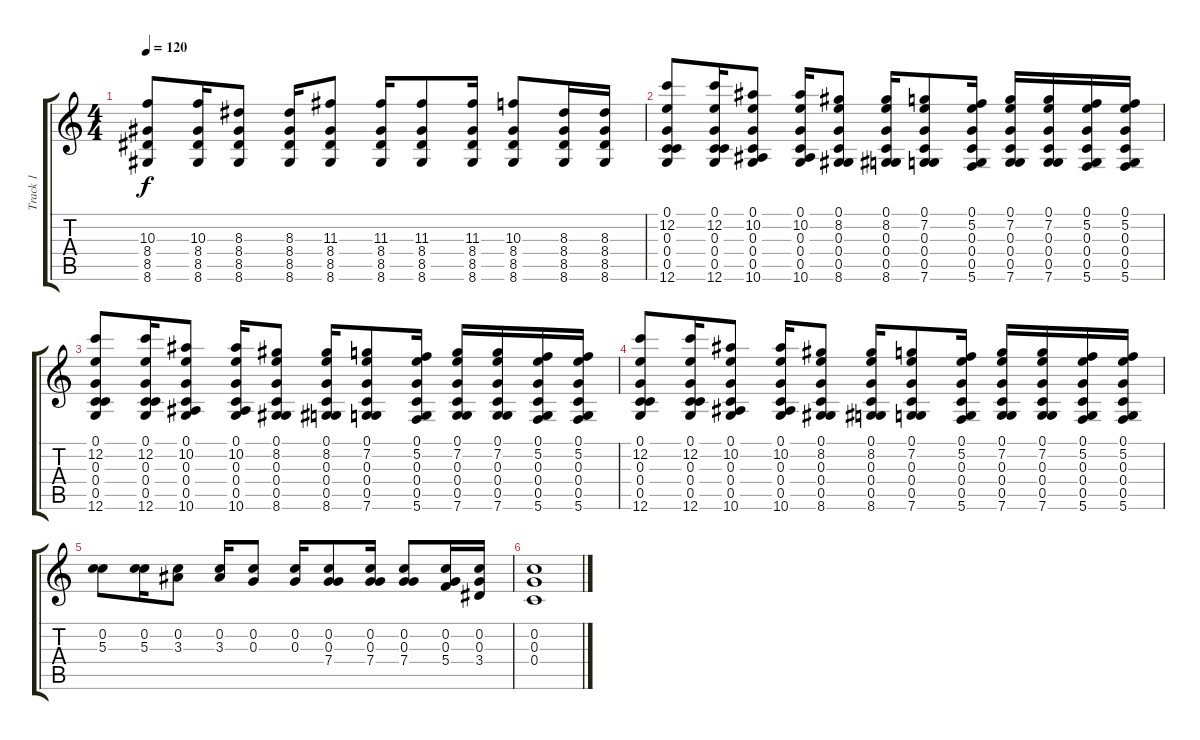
\track ("Track 1" "Track 1") {instrument acousticguitarsteel}
\staff {score tabs}
\tuning (E4 C4 G3 C3 G2 C2) {hide}
\ts (4 4)
\tempo 120
\clef g2
\ks c
(10.3 8.4 8.5 8.6).8{dy f} (10.3 8.4 8.5 8.6).16 (8.3 8.4 8.5 8.6).8 (8.3 8.4 8.5 8.6).16 (11.3 8.4 8.5 8.6).8 (11.3 8.4 8.5 8.6).16 (11.3 8.4 8.5 8.6).8 (11.3 8.4 8.5 8.6).16 (10.3 8.4 8.5 8.6).8 (8.3 8.4 8.5 8.6).16 (8.3 8.4 8.5 8.6).16 |
(0.1 12.2 0.3 0.4 0.5 12.6).8 (0.1 12.2 0.3 0.4 0.5 12.6).16 (0.1 10.2 0.3 0.4 0.5 10.6).8 (0.1 10.2 0.3 0.4 0.5 10.6).16 (0.1 8.2 0.3 0.4 0.5 8.6).8 (0.1 8.2 0.3 0.4 0.5 8.6).16 (0.1 7.2 0.3 0.4 0.5 7.6).8 (0.1 5.2 0.3 0.4 0.5 5.6).16 (0.1 7.2 0.3 0.4 0.5 7.6).16 (0.1 7.2 0.3 0.4 0.5 7.6).16 (0.1 5.2 0.3 0.4 0.5 5.6).16 (0.1 5.2 0.3 0.4 0.5 5.6).16 |
(0.1 12.2 0.3 0.4 0.5 12.6).8 (0.1 12.2 0.3 0.4 0.5 12.6).16 (0.1 10.2 0.3 0.4 0.5 10.6).8 (0.1 10.2 0.3 0.4 0.5 10.6).16 (0.1 8.2 0.3 0.4 0.5 8.6).8 (0.1 8.2 0.3 0.4 0.5 8.6).16 (0.1 7.2 0.3 0.4 0.5 7.6).8 (0.1 5.2 0.3 0.4 0.5 5.6).16 (0.1 7.2 0.3 0.4 0.5 7.6).16 (0.1 7.2 0.3 0.4 0.5 7.6).16 (0.1 5.2 0.3 0.4 0.5 5.6).16 (0.1 5.2 0.3 0.4 0.5 5.6).16 |
(0.1 12.2 0.3 0.4 0.5 12.6).8 (0.1 12.2 0.3 0.4 0.5 12.6).16 (0.1 10.2 0.3 0.4 0.5 10.6).8 (0.1 10.2 0.3 0.4 0.5 10.6).16 (0.1 8.2 0.3 0.4 0.5 8.6).8 (0.1 8.2 0.3 0.4 0.5 8.6).16 (0.1 7.2 0.3 0.4 0.5 7.6).8 (0.1 5.2 0.3 0.4 0.5 5.6).16 (0.1 7.2 0.3 0.4 0.5 7.6).16 (0.1 7.2 0.3 0.4 0.5 7.6).16 (0.1 5.2 0.3 0.4 0.5 5.6).16 (0.1 5.2 0.3 0.4 0.5 5.6).16 |
(0.2 5.3).8 (0.2 5.3).16 (0.2 3.3).8 (0.2 3.3).16 (0.2 0.3).8 (0.2 0.3).16 (0.2 0.3 7.4).8 (0.2 0.3 7.4).16 (0.2 0.3 7.4).8 (0.2 0.3 5.4).16 (0.2 0.3 3.4).16 |
(0.2 0.3 0.4).1
